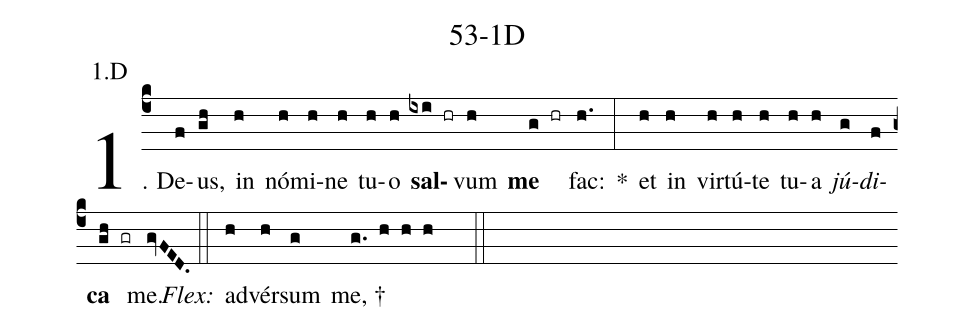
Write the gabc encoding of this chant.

name: 53-1D;
annotation: 1.D;
%%
(c4)1. De(f)us,(gh) in(h) nó(h)mi(h)ne(h) tu(h)o(h) <b>sal</b>(ixi hr)vum(h) <b>me</b>(g hr) fac:(h.) *(:) et(h) in(h) vir(h)tú(h)te(h) tu(h)a(h) <i>jú</i>(g)<i>di</i>(f)<b>ca</b>(gh gr) me.(gvFED.) (::)
<i>Flex:</i>()  ad(h)vér(h)sum(g) me, †(g. h h h  ::)
